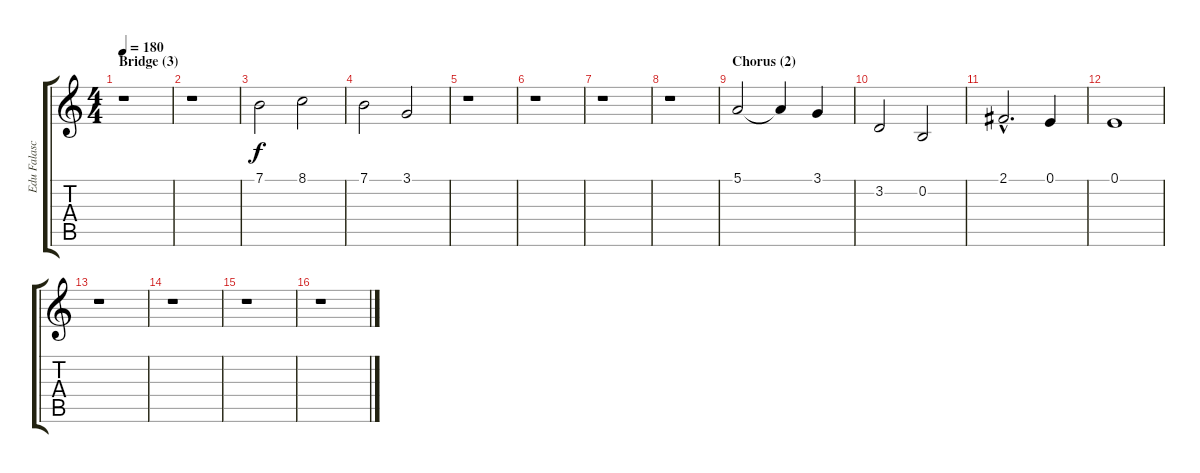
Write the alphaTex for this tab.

\track ("Edu Falaschi" "Edu Falasc") {instrument clarinet}
\staff {score tabs}
\tuning (E4 B3 G3 D3 A2 E2) {hide}
\ts (4 4)
\section ("" "Bridge (3)")
\tempo 180
\clef g2
\ks c
r.1{dy f} |
r.1 |
7.1.2 8.1.2 |
7.1.2 3.1.2 |
r.1 |
r.1 |
r.1 |
r.1 |
\section ("" "Chorus (2)")
5.1.2 5.1{t}.4 3.1.4 |
3.2.2 0.2.2 |
2.1{hac}.2{d} 0.1.4 |
0.1.1 |
r.1 |
r.1 |
r.1 |
r.1
